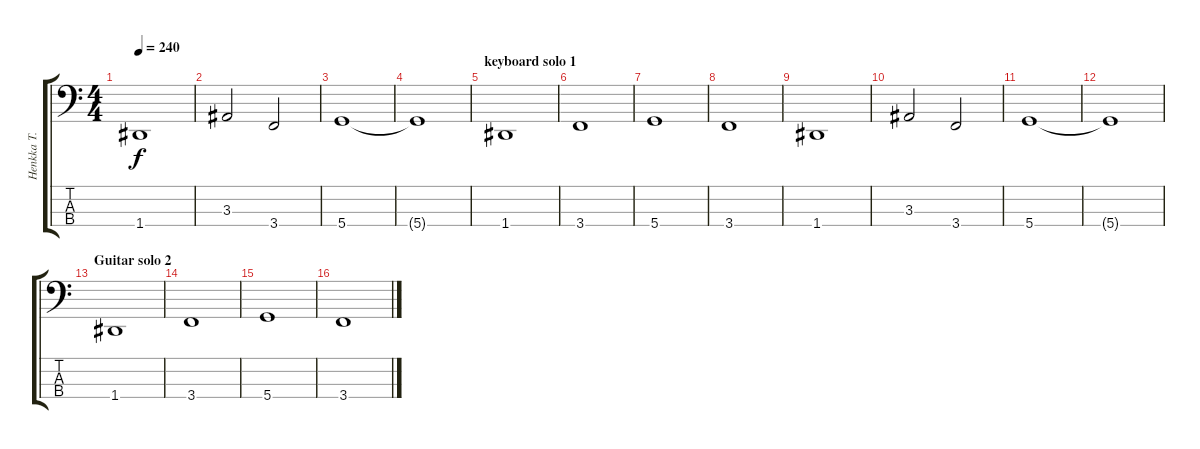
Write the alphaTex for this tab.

\track ("Henkka T. Blacksmith" "Henkka T. ") {instrument electricbasspick}
\staff {score tabs}
\tuning (F2 C2 G1 D1) {hide}
\ts (4 4)
\tempo 240
\clef f4
\ks c
1.4.1{dy f} |
3.3.2 3.4.2 |
5.4.1 |
5.4{t}.1 |
\section ("" "keyboard solo 1")
1.4.1 |
3.4.1 |
5.4.1 |
3.4.1 |
1.4.1 |
3.3.2 3.4.2 |
5.4.1 |
5.4{t}.1 |
\section ("" "Guitar solo 2")
1.4.1 |
3.4.1 |
5.4.1 |
3.4.1
